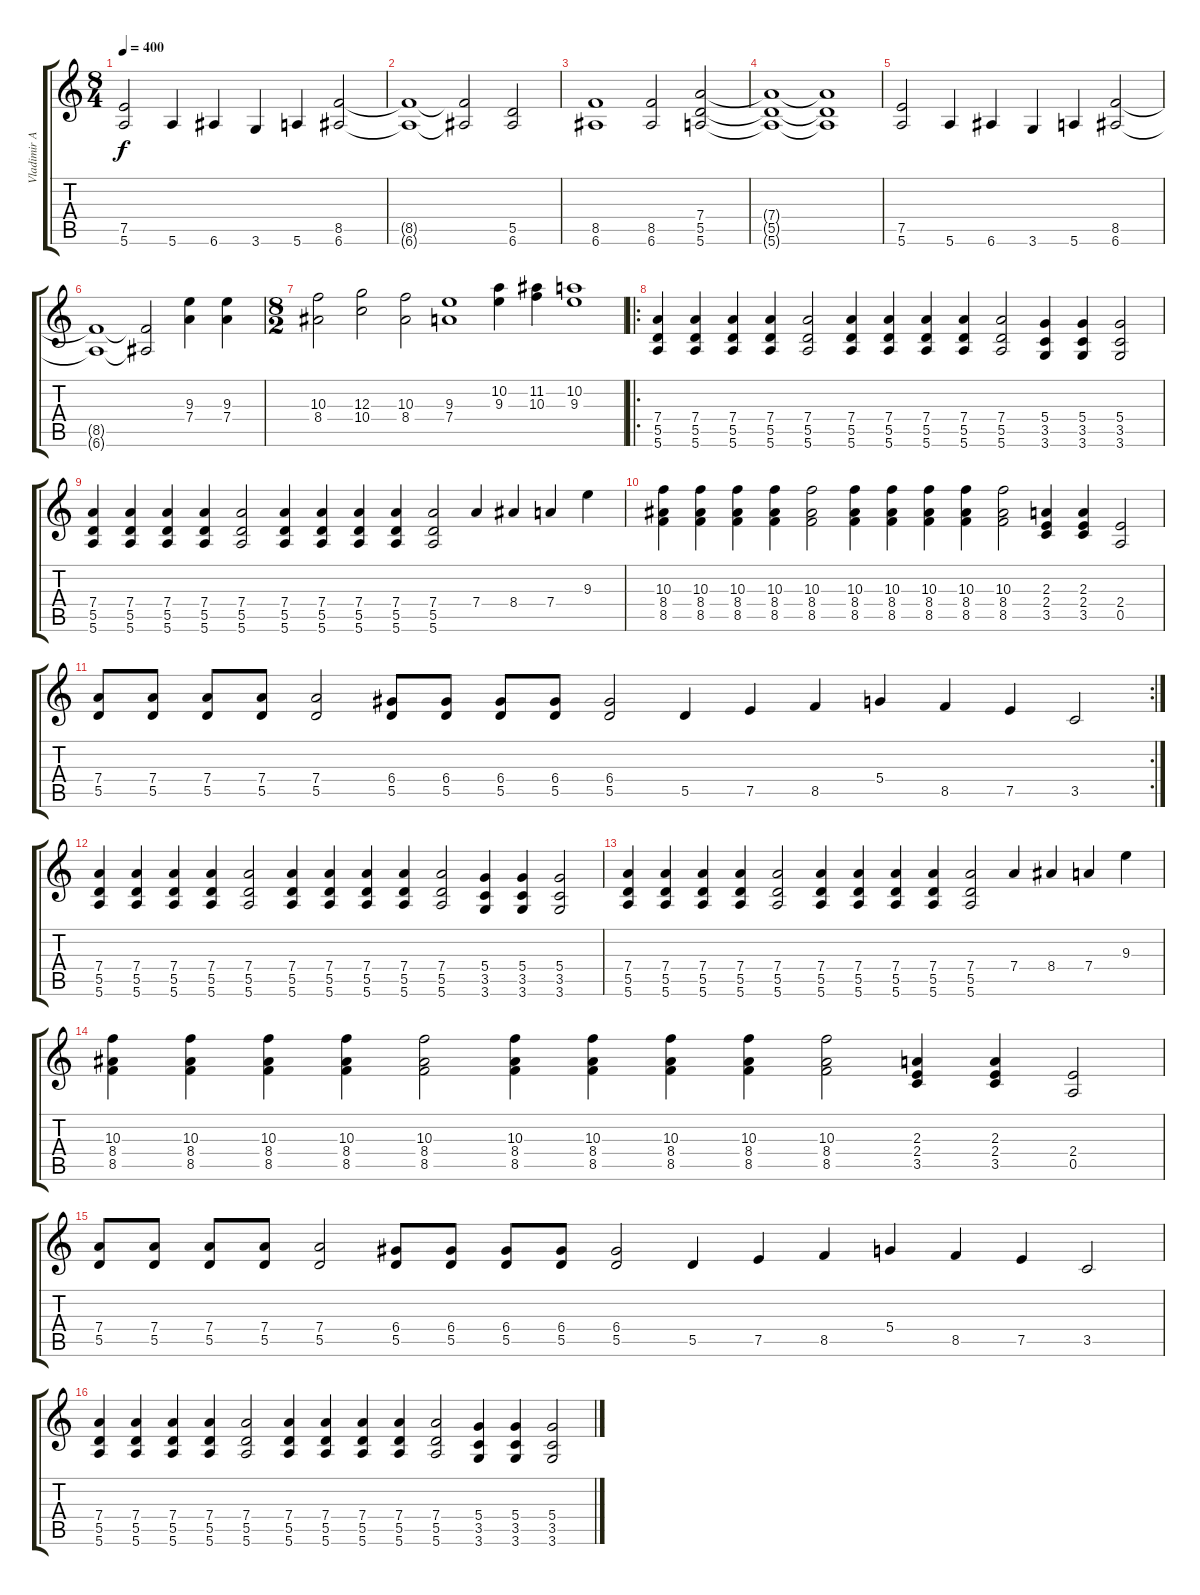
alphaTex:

\track ("Vladimir Antipov guitar" "Vladimir A") {instrument distortionguitar}
\staff {score tabs}
\tuning (E4 B3 G3 D3 A2 E2) {hide}
\ts (8 4)
\tempo 400
\clef g2
\ks c
(7.5 5.6).2{dy f instrument distortionguitar} 5.6.4 6.6.4 3.6.4 5.6.4 (8.5 6.6).2 |
(8.5{t} 6.6{t}).1 (8.5{t} 6.6{t}).2 (5.5 6.6).2 |
(8.5 6.6).1 (8.5 6.6).2 (7.4 5.5 5.6).2 |
(7.4{t} 5.5{t} 5.6{t}).1 (7.4{t} 5.5{t} 5.6{t}).1 |
(7.5 5.6).2 5.6.4 6.6.4 3.6.4 5.6.4 (8.5 6.6).2 |
(8.5{t} 6.6{t}).1 (8.5{t} 6.6{t}).2 (9.3 7.4).4 (9.3 7.4).4 |
\ts (8 2)
(10.3 8.4).2 (12.3 10.4).2 (10.3 8.4).2 (9.3 7.4).1 (10.2 9.3).4 (11.2 10.3).4 (10.2 9.3).1 |
\ro
(7.4 5.5 5.6).4 (7.4 5.5 5.6).4 (7.4 5.5 5.6).4 (7.4 5.5 5.6).4 (7.4 5.5 5.6).2 (7.4 5.5 5.6).4 (7.4 5.5 5.6).4 (7.4 5.5 5.6).4 (7.4 5.5 5.6).4 (7.4 5.5 5.6).2 (5.4 3.5 3.6).4 (5.4 3.5 3.6).4 (5.4 3.5 3.6).2 |
(7.4 5.5 5.6).4 (7.4 5.5 5.6).4 (7.4 5.5 5.6).4 (7.4 5.5 5.6).4 (7.4 5.5 5.6).2 (7.4 5.5 5.6).4 (7.4 5.5 5.6).4 (7.4 5.5 5.6).4 (7.4 5.5 5.6).4 (7.4 5.5 5.6).2 7.4.4 8.4.4 7.4.4 9.3.4 |
(10.3 8.4 8.5).4 (10.3 8.4 8.5).4 (10.3 8.4 8.5).4 (10.3 8.4 8.5).4 (10.3 8.4 8.5).2 (10.3 8.4 8.5).4 (10.3 8.4 8.5).4 (10.3 8.4 8.5).4 (10.3 8.4 8.5).4 (10.3 8.4 8.5).2 (2.3 2.4 3.5).4 (2.3 2.4 3.5).4 (2.4 0.5).2 |
\rc 2
(7.4 5.5).8 (7.4 5.5).8 (7.4 5.5).8 (7.4 5.5).8 (7.4 5.5).2 (6.4 5.5).8 (6.4 5.5).8 (6.4 5.5).8 (6.4 5.5).8 (6.4 5.5).2 5.5.4 7.5.4 8.5.4 5.4.4 8.5.4 7.5.4 3.5.2 |
(7.4 5.5 5.6).4 (7.4 5.5 5.6).4 (7.4 5.5 5.6).4 (7.4 5.5 5.6).4 (7.4 5.5 5.6).2 (7.4 5.5 5.6).4 (7.4 5.5 5.6).4 (7.4 5.5 5.6).4 (7.4 5.5 5.6).4 (7.4 5.5 5.6).2 (5.4 3.5 3.6).4 (5.4 3.5 3.6).4 (5.4 3.5 3.6).2 |
(7.4 5.5 5.6).4 (7.4 5.5 5.6).4 (7.4 5.5 5.6).4 (7.4 5.5 5.6).4 (7.4 5.5 5.6).2 (7.4 5.5 5.6).4 (7.4 5.5 5.6).4 (7.4 5.5 5.6).4 (7.4 5.5 5.6).4 (7.4 5.5 5.6).2 7.4.4 8.4.4 7.4.4 9.3.4 |
(10.3 8.4 8.5).4 (10.3 8.4 8.5).4 (10.3 8.4 8.5).4 (10.3 8.4 8.5).4 (10.3 8.4 8.5).2 (10.3 8.4 8.5).4 (10.3 8.4 8.5).4 (10.3 8.4 8.5).4 (10.3 8.4 8.5).4 (10.3 8.4 8.5).2 (2.3 2.4 3.5).4 (2.3 2.4 3.5).4 (2.4 0.5).2 |
(7.4 5.5).8 (7.4 5.5).8 (7.4 5.5).8 (7.4 5.5).8 (7.4 5.5).2 (6.4 5.5).8 (6.4 5.5).8 (6.4 5.5).8 (6.4 5.5).8 (6.4 5.5).2 5.5.4 7.5.4 8.5.4 5.4.4 8.5.4 7.5.4 3.5.2 |
(7.4 5.5 5.6).4 (7.4 5.5 5.6).4 (7.4 5.5 5.6).4 (7.4 5.5 5.6).4 (7.4 5.5 5.6).2 (7.4 5.5 5.6).4 (7.4 5.5 5.6).4 (7.4 5.5 5.6).4 (7.4 5.5 5.6).4 (7.4 5.5 5.6).2 (5.4 3.5 3.6).4 (5.4 3.5 3.6).4 (5.4 3.5 3.6).2
